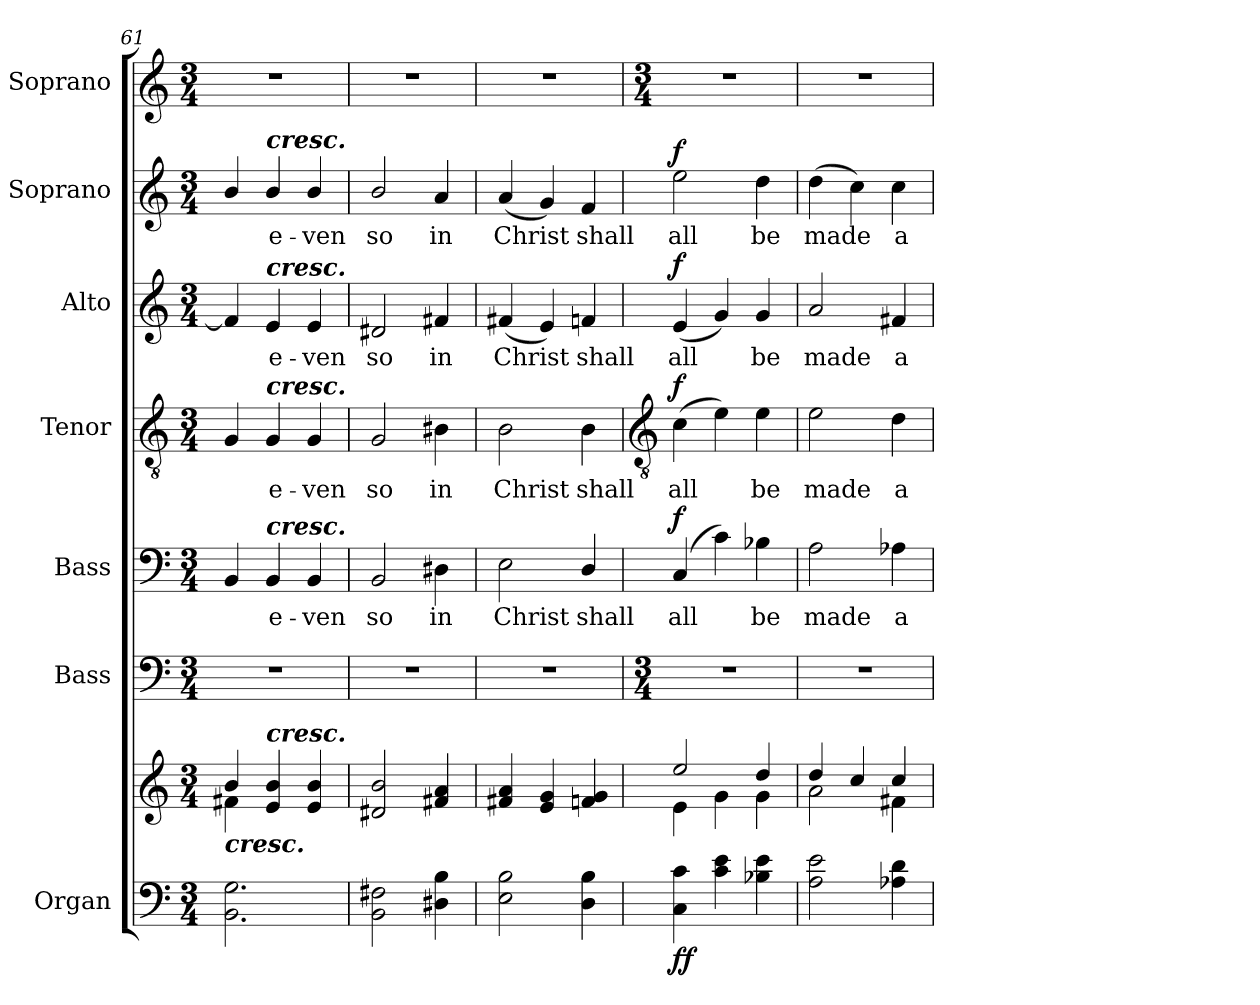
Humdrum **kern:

**kern	**kern	**dynam	**kern	**kern	**text	**dynam	**kern	**text	**dynam	**kern	**text	**dynam	**kern	**text	**dynam	**kern
*part7	*part7	*part7	*part6	*part5	*part5	*part5	*part4	*part4	*part4	*part3	*part3	*part3	*part2	*part2	*part2	*part1
*staff8	*staff7	*staff7/8	*staff6	*staff5	*staff5	*staff5	*staff4	*staff4	*staff4	*staff3	*staff3	*staff3	*staff2	*staff2	*staff2	*staff1
*I"Organ	*	*	*I"Bass	*I"Bass	*	*	*I"Tenor	*	*	*I"Alto	*	*	*I"Soprano	*	*	*I"Soprano
*	*	*	*I'B	*I'B	*	*	*I'T	*	*	*I'A	*	*	*I'S	*	*	*I'S
*clefF4	*clefG2	*	*clefF4	*clefF4	*	*	*clefGv2	*	*	*clefG2	*	*	*clefG2	*	*	*clefG2
*k[]	*k[]	*	*k[]	*k[]	*	*	*k[]	*	*	*k[]	*	*	*k[]	*	*	*k[]
*C:	*C:	*	*C:	*C:	*	*	*C:	*	*	*C:	*	*	*C:	*	*	*C:
*M3/4	*M3/4	*	*M3/4	*M3/4	*	*	*M3/4	*	*	*M3/4	*	*	*M3/4	*	*	*M3/4
=61	=61	=61	=61	=61	=61	=61	=61	=61	=61	=61	=61	=61	=61	=61	=61	=61
*^	*^	*	*	*	*	*	*	*	*	*	*	*	*	*	*	*
!LO:TX:a:Bi:t=cresc.	!	!	!	!	!	!	!	!	!	!	!	!	!	!	!	!	!	!
2.ryy	2.BB\ 2.G\	4b/	4f#X\	.	2.r	4BB	.	.	4G	.	.	4f#]	.	.	4b/	.	.	2.r
!	!	!	!	!	!	!	!	!	!	!	!	!	!	!	!LO:TX:a:Bi:t=cresc.	!	!	!
!	!	!	!	!	!	!	!	!	!	!	!	!LO:TX:a:Bi:t=cresc.	!	!	!	!	!	!
!	!	!	!	!	!	!	!	!	!LO:TX:a:Bi:t=cresc.	!	!	!	!	!	!	!	!	!
!	!	!	!	!	!	!LO:TX:a:Bi:t=cresc.	!	!	!	!	!	!	!	!	!	!	!	!
!	!	!LO:TX:a:Bi:t=cresc.	!	!	!	!	!	!	!	!	!	!	!	!	!	!	!	!
!	!	!	!	!	!	!	!LO:LY:b	!	!	!LO:LY:b	!	!	!LO:LY:b	!	!	!LO:LY:b	!	!
.	.	4e/ 4b/	2ryy	.	.	4BB	e-	.	4G	e-	.	4e	e-	.	4b/	e-	.	.
!	!	!	!	!	!	!	!LO:LY:b	!	!	!LO:LY:b	!	!	!LO:LY:b	!	!	!LO:LY:b	!	!
.	.	4e/ 4b/	.	.	.	4BB	-ven	.	4G	-ven	.	4e	-ven	.	4b/	-ven	.	.
=62	=62	=62	=62	=62	=62	=62	=62	=62	=62	=62	=62	=62	=62	=62	=62	=62	=62	=62
!	!	!	!	!	!	!	!LO:LY:b	!	!	!LO:LY:b	!	!	!LO:LY:b	!	!	!LO:LY:b	!	!
2.ryy	2BB\ 2F#X\	2d#X/ 2b/	2.ryy	.	2.r	2BB	so	.	2G	so	.	2d#X	so	.	2b/	so	.	2.r
!	!	!	!	!	!	!	!LO:LY:b	!	!	!LO:LY:b	!	!	!LO:LY:b	!	!	!LO:LY:b	!	!
.	4D#X\ 4B\	4f#X/ 4a/	.	.	.	4D#X	in	.	4B#X	in	.	4f#X	in	.	4a	in	.	.
=63	=63	=63	=63	=63	=63	=63	=63	=63	=63	=63	=63	=63	=63	=63	=63	=63	=63	=63
!LO:N:vis=1	!	!	!	!	!	!	!LO:LY:b	!	!	!LO:LY:b	!	!	!LO:LY:b	!	!	!LO:LY:b	!	!
2.ryy	2E\ 2B\	4f#X/ 4a/	2.ryy	.	2.r	2E	Christ	.	2B	Christ	.	(<4f#X	Christ	.	(<4a	Christ	.	2.r
.	.	4e/ 4g/	.	.	.	.	.	.	.	.	.	4e)	.	.	4g)	.	.	.
!	!	!	!	!	!	!	!LO:LY:b	!	!	!LO:LY:b	!	!	!LO:LY:b	!	!	!LO:LY:b	!	!
.	4D\ 4B\	4fn/ 4g/	.	.	.	4D/	shall	.	4B	shall	.	4fn	shall	.	4f	shall	.	.
!!LO:LB:g=z
=64	=64	=64	=64	=64	=64	=64	=64	=64	=64	=64	=64	=64	=64	=64	=64	=64	=64	=64
*	*	*	*	*	*	*	*	*	*clefGv2	*	*	*	*	*	*	*	*	*
*	*	*	*	*	*M3/4	*	*	*	*	*	*	*	*	*	*	*	*	*M3/4
!LO:N:vis=1	!	!	!	!LO:DY:b=2	!	!	!LO:LY:b	!	!	!LO:LY:b	!	!	!LO:LY:b	!	!	!LO:LY:b	!	!
!	!	!	!	!LO:DY:n=1:b	!	!	!	!LO:DY:b	!	!	!LO:DY:b	!	!	!LO:DY:b	!	!	!LO:DY:b	!
2.ryy	4C\ 4c\	2ee/	4e\	f f	2.r	(4C	all	f	(>4c	all	f	(<4e	all	f	2ee	all	f	2.r
.	4c\ 4e\	.	4g\	.	.	4c)	.	.	4e)	.	.	4g)	.	.	.	.	.	.
!	!	!	!	!	!	!	!LO:LY:b	!	!	!LO:LY:b	!	!	!LO:LY:b	!	!	!LO:LY:b	!	!
.	4B-X\ 4e\	4dd/	4g\	.	.	4B-X	be	.	4e	be	.	4g	be	.	4dd	be	.	.
=65	=65	=65	=65	=65	=65	=65	=65	=65	=65	=65	=65	=65	=65	=65	=65	=65	=65	=65
!LO:N:vis=1	!	!	!	!	!	!	!LO:LY:b	!	!	!LO:LY:b	!	!	!LO:LY:b	!	!	!LO:LY:b	!	!
2.ryy	2A\ 2e\	4dd/	2a\	.	2.r	2A	made	.	2e	made	.	2a	made	.	(>4dd	made	.	2.r
.	.	4cc/	.	.	.	.	.	.	.	.	.	.	.	.	4cc)	.	.	.
!	!	!	!	!	!	!	!LO:LY:b	!	!	!LO:LY:b	!	!	!LO:LY:b	!	!	!LO:LY:b	!	!
.	4A-X\ 4d\	4cc/	4f#X\	.	.	4A-X	a-	.	4d	a-	.	4f#X	a-	.	4cc	a-	.	.
*v	*v	*	*	*	*	*	*	*	*	*	*	*	*	*	*	*	*	*
*	*v	*v	*	*	*	*	*	*	*	*	*	*	*	*	*	*	*
=	=	=	=	=	=	=	=	=	=	=	=	=	=	=	=	=
*-	*-	*-	*-	*-	*-	*-	*-	*-	*-	*-	*-	*-	*-	*-	*-	*-
